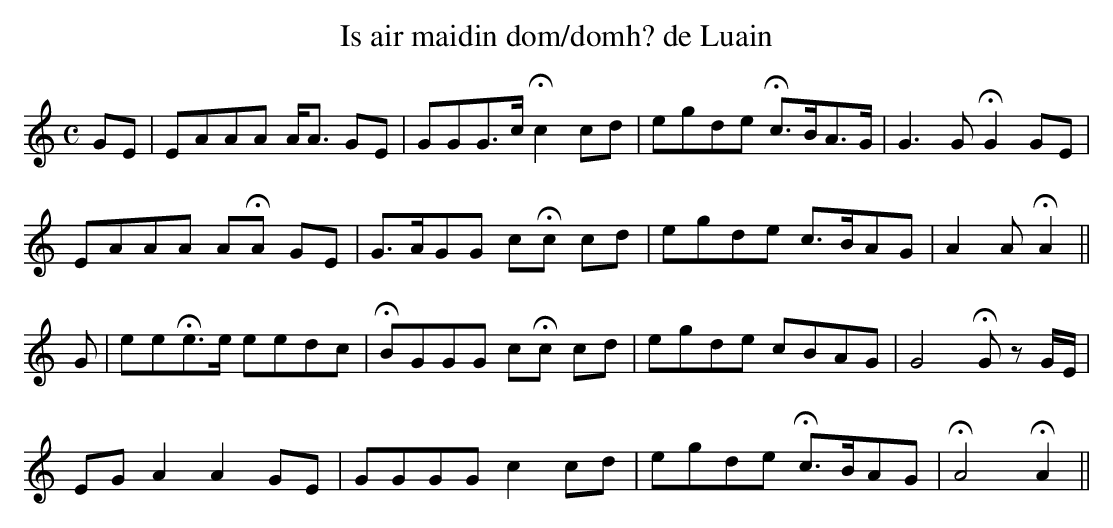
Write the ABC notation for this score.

X:1
T:Is air maidin dom/domh? de Luain
M:C
L:1/8
K:Amin
GE|EAAA A<A GE|GGG>c !fermata!c2 cd|egde !fermata!c>BA>G|G3G !fermata!G2 GE|
EAAA A!fermata!A GE|G>AGG c!fermata!c cd|egde c>BAG|A2A !fermata!A2||
G|ee!fermata!e>e eedc|!fermata!BGGG c!fermata!c cd|egde cBAG|G4 !fermata!Gz G/E/|
EG A2 A2 GE|GGGG c2 cd|egde !fermata!c>BAG|!fermata!A4 !fermata!A2||
